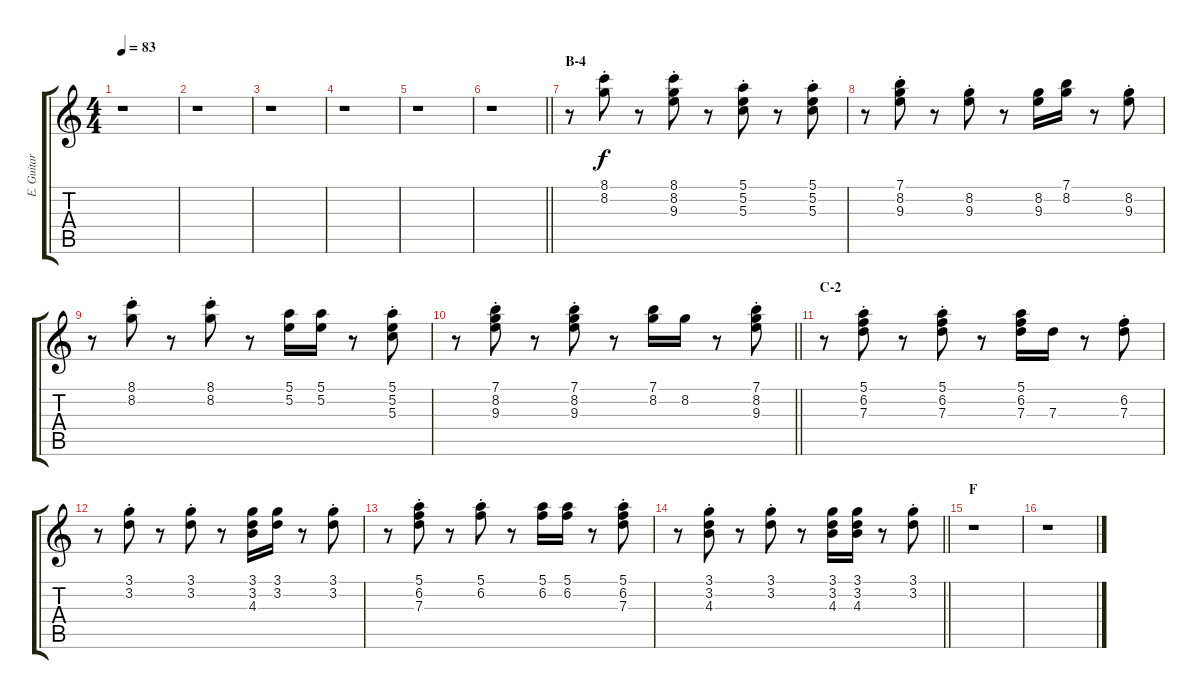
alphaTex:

\track ("E. Guitar II" "E. Guitar ") {instrument electricguitarclean}
\staff {score tabs}
\tuning (E4 B3 G3 D3 A2 E2) {hide}
\ts (4 4)
\tempo 83
\clef g2
\ks c
r.1{dy f} |
r.1 |
r.1 |
r.1 |
r.1 |
\barLineRight lightlight
r.1 |
\section ("" "B-4")
r.8 (8.1{st} 8.2{st}).8 r.8 (8.1{st} 8.2{st} 9.3{st}).8 r.8 (5.1{st} 5.2{st} 5.3{st}).8 r.8 (5.1{st} 5.2{st} 5.3{st}).8 |
r.8 (7.1{st} 8.2{st} 9.3{st}).8 r.8 (8.2{st} 9.3{st}).8 r.8 (8.2 9.3).16 (7.1 8.2).16 r.8 (8.2{st} 9.3{st}).8 |
r.8 (8.1{st} 8.2{st}).8 r.8 (8.1{st} 8.2{st}).8 r.8 (5.1 5.2).16 (5.1 5.2).16 r.8 (5.1{st} 5.2{st} 5.3{st}).8 |
\barLineRight lightlight
r.8 (7.1{st} 8.2{st} 9.3{st}).8 r.8 (7.1{st} 8.2{st} 9.3{st}).8 r.8 (7.1 8.2).16 8.2.16 r.8 (7.1{st} 8.2{st} 9.3{st}).8 |
\section ("" "C-2")
r.8 (5.1{st} 6.2{st} 7.3{st}).8 r.8 (5.1{st} 6.2{st} 7.3{st}).8 r.8 (5.1 6.2 7.3).16 7.3.16 r.8 (6.2{st} 7.3{st}).8 |
r.8 (3.1{st} 3.2{st}).8 r.8 (3.1{st} 3.2{st}).8 r.8 (3.1 3.2 4.3).16 (3.1 3.2).16 r.8 (3.1{st} 3.2{st}).8 |
r.8 (5.1{st} 6.2{st} 7.3{st}).8 r.8 (5.1{st} 6.2{st}).8 r.8 (5.1 6.2).16 (5.1 6.2).16 r.8 (5.1{st} 6.2{st} 7.3{st}).8 |
\barLineRight lightlight
r.8 (3.1{st} 3.2{st} 4.3{st}).8 r.8 (3.1{st} 3.2{st}).8 r.8 (3.1 3.2 4.3).16 (3.1 3.2 4.3).16 r.8 (3.1{st} 3.2{st}).8 |
\section ("" "F")
r.1 |
r.1
